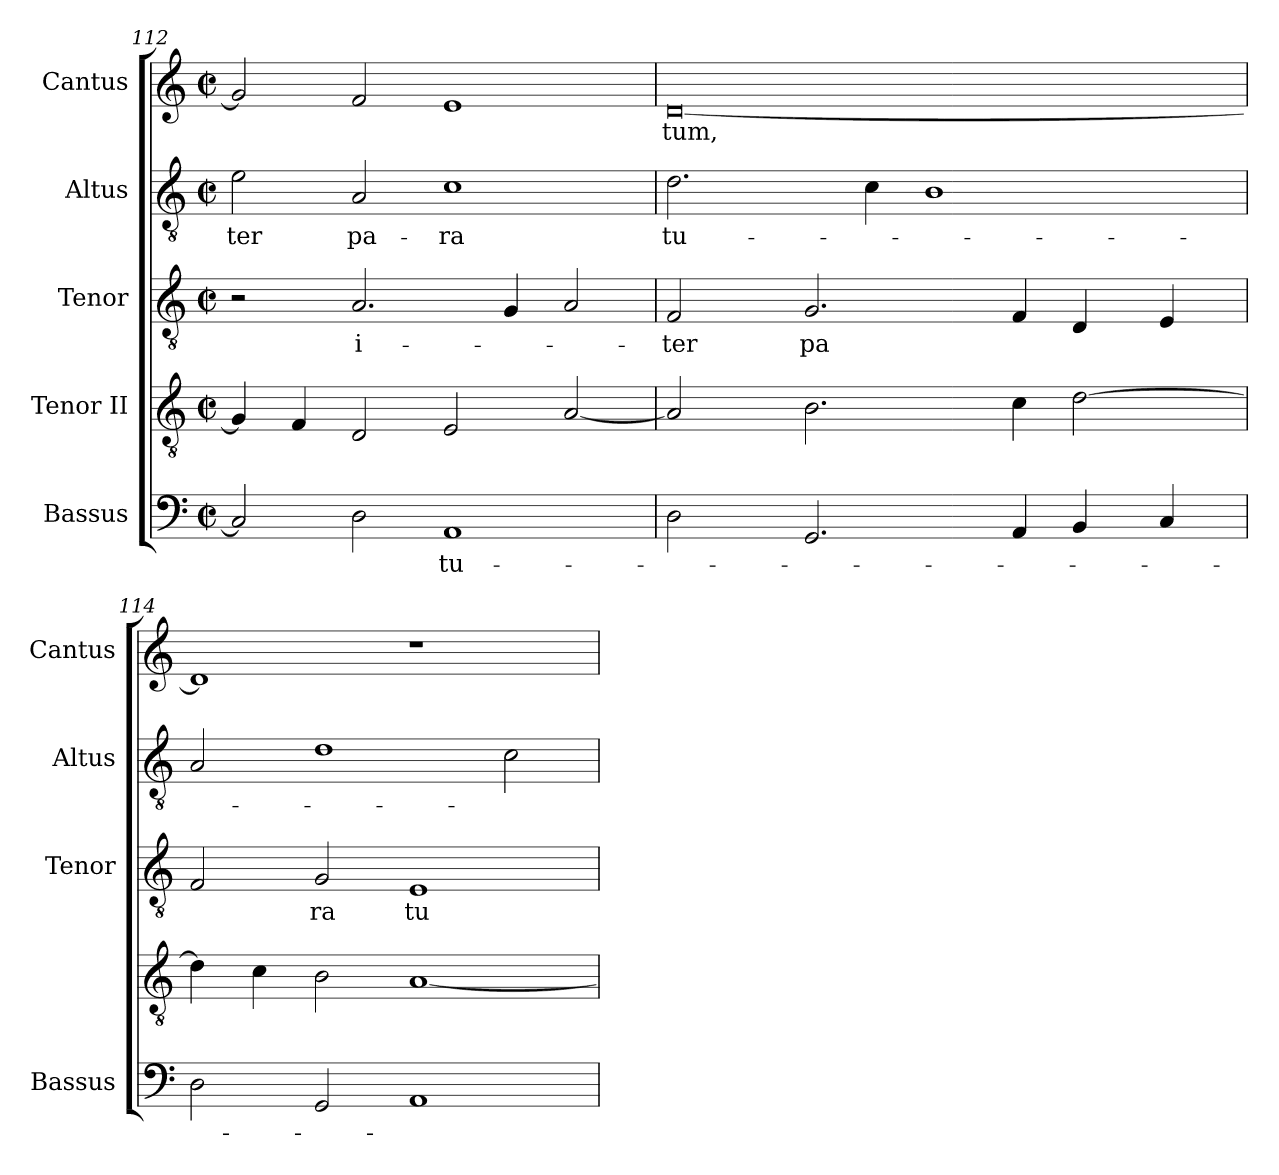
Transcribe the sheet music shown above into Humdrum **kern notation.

**kern	**text	**kern	**kern	**text	**kern	**text	**kern	**text
*part5	*part5	*part4	*part3	*part3	*part2	*part2	*part1	*part1
*staff5	*staff5	*staff4	*staff3	*staff3	*staff2	*staff2	*staff1	*staff1
*I"Bassus	*	*I"Tenor II	*I"Tenor	*	*I"Altus	*	*I"Cantus	*
*I'Bassus	*	*	*I'Tenor	*	*I'Altus	*	*I'Cantus	*
*clefF4	*	*clefGv2	*clefGv2	*	*clefGv2	*	*clefG2	*
*	*	*	*k[]	*	*k[]	*	*	*
*	*	*	*C:	*	*C:	*	*	*
*M2/2	*	*M2/2	*M2/2	*	*M2/2	*	*M2/2	*
*met(c|)	*	*met(c|)	*met(c|)	*	*met(c|)	*	*met(c|)	*
=112	=112	=112	=112	=112	=112	=112	=112	=112
!	!	!	!	!	!	!LO:LY:b:cj	!	!
2C/]	.	4G/]	2r	.	2e\	-ter	2g/]	.
.	.	4F/	.	.	.	.	.	.
!	!	!	!	!LO:LY:b:rj	!	!LO:LY:b:cj	!	!
2D\	.	2D/	2.A/	i-	2A/	pa-	2f/	.
!	!LO:LY:b:cj	!	!	!	!	!LO:LY:b:cj	!	!
1AA	tu-	2E/	.	.	1c	-ra	1e	.
.	.	.	4G/	.	.	.	.	.
.	.	[>2A/	2A/	.	.	.	.	.
!!LO:LB:g=z
=113	=113	=113	=113	=113	=113	=113	=113	=113
!	!	!	!	!LO:LY:b:cj	!	!LO:LY:b:cj	!	!LO:LY:b
*^	*	*^	*	*	*	*	*	*
2D\	8ryy	.	2A/]	64ryy	2F/	-ter	2.d\	tu-	[<0d	-tum,
.	.	.	.	1ryy	.	.	.	.	.	.
.	32ryy	.	.	.	.	.	.	.	.	.
.	1ryy	.	.	.	.	.	.	.	.	.
!	!	!	!	!	!	!LO:LY:b:cj	!	!	!	!
2.GG/	.	.	2.B\	.	2.G/	pa	.	.	.	.
.	.	.	.	.	.	.	4c\	.	.	.
.	.	.	.	.	.	.	1B	.	.	.
.	.	.	.	2ryy	.	.	.	.	.	.
.	2ryy	.	.	.	.	.	.	.	.	.
4AA/	.	.	4c\	.	4F/	.	.	.	.	.
4BB/	.	.	[>2d\	.	4D/	.	.	.	.	.
.	.	.	.	4ryy	.	.	.	.	.	.
.	4ryy	.	.	.	.	.	.	.	.	.
4C/	.	.	.	.	4E/	.	.	.	.	.
.	.	.	.	8...ryy	.	.	.	.	.	.
.	16.ryy	.	.	.	.	.	.	.	.	.
*v	*v	*	*	*	*	*	*	*	*	*
*	*	*v	*v	*	*	*	*	*	*
=114	=114	=114	=114	=114	=114	=114	=114	=114
2D\	.	4d\]	2F/	.	2A/	.	1d]	.
.	.	4c\	.	.	.	.	.	.
!	!	!	!	!LO:LY:b:cj	!	!	!	!
2GG/	.	2B\	2G/	ra	1d	.	.	.
!	!	!	!	!LO:LY:b:cj	!	!	!	!
1AA	.	[<1A	1E	tu	.	.	1r	.
.	.	.	.	.	2c\	.	.	.
=	=	=	=	=	=	=	=	=
*-	*-	*-	*-	*-	*-	*-	*-	*-
